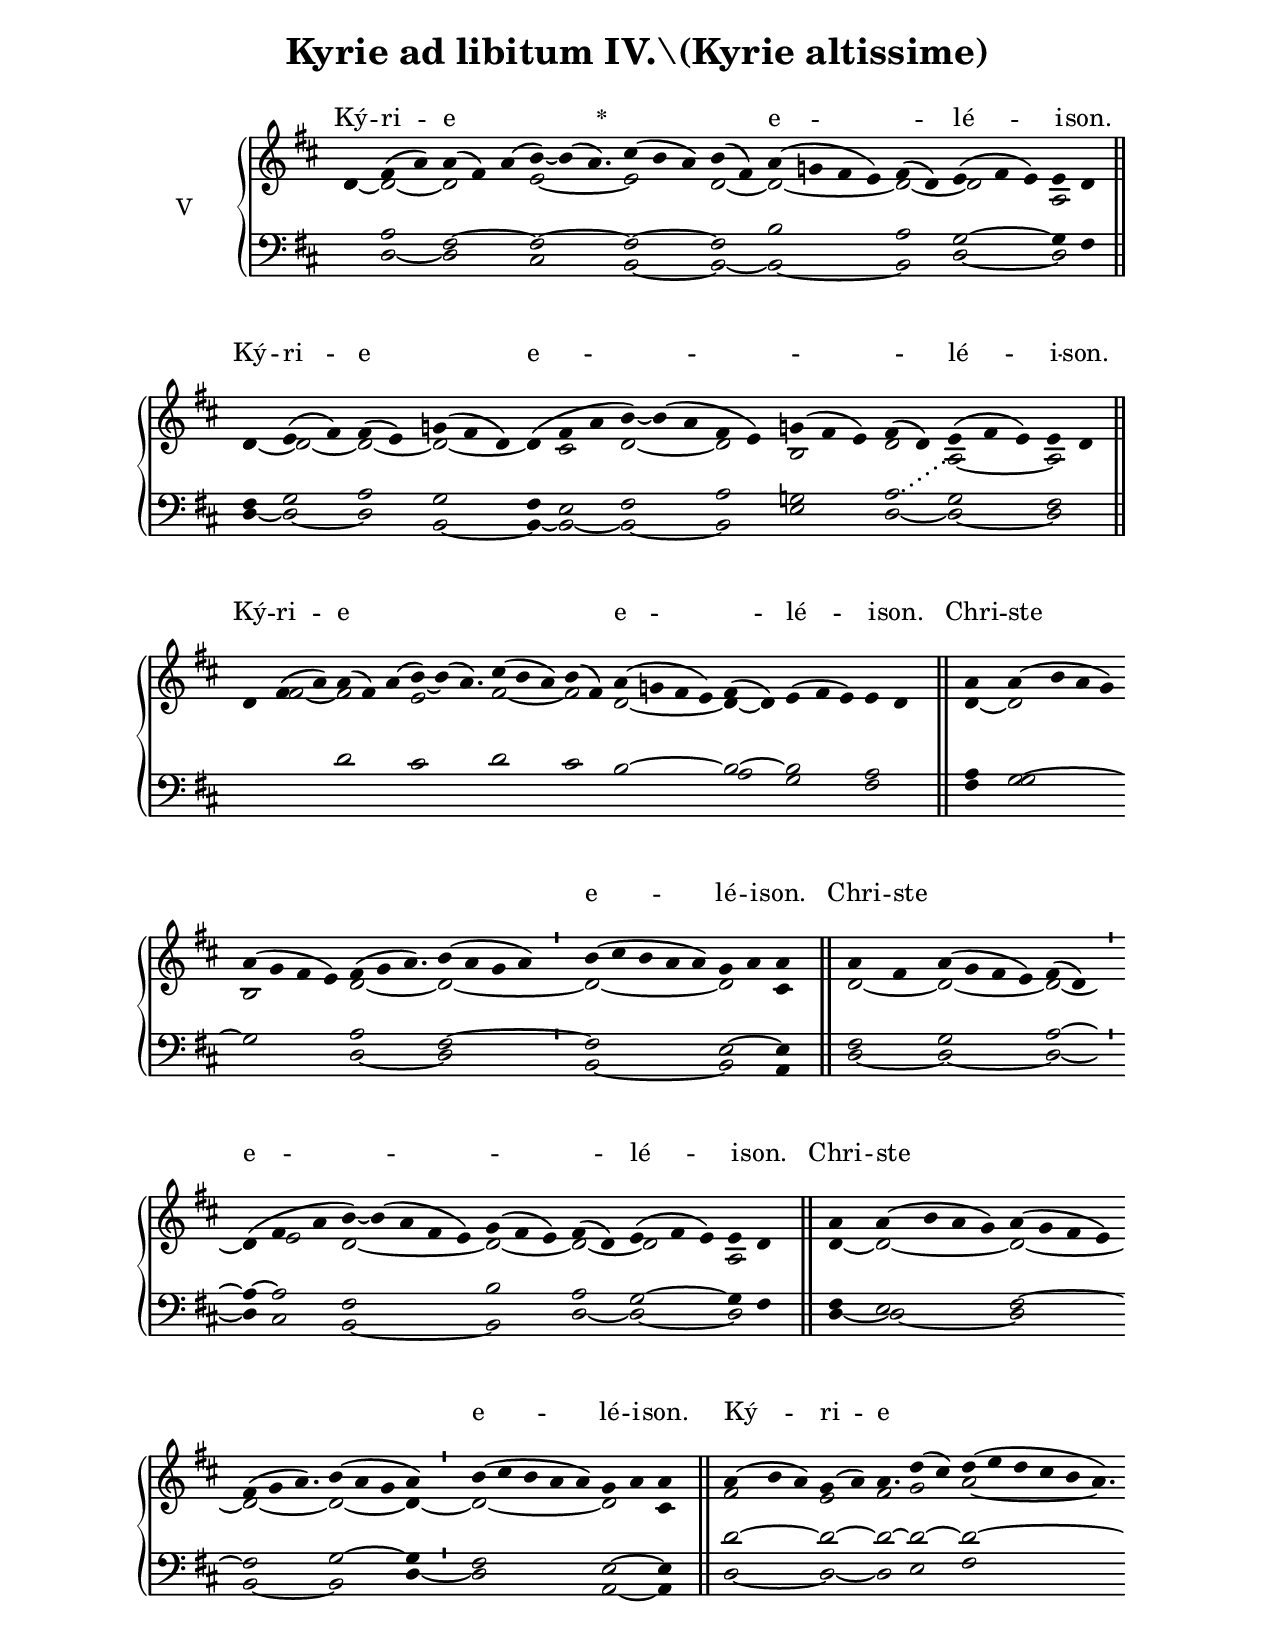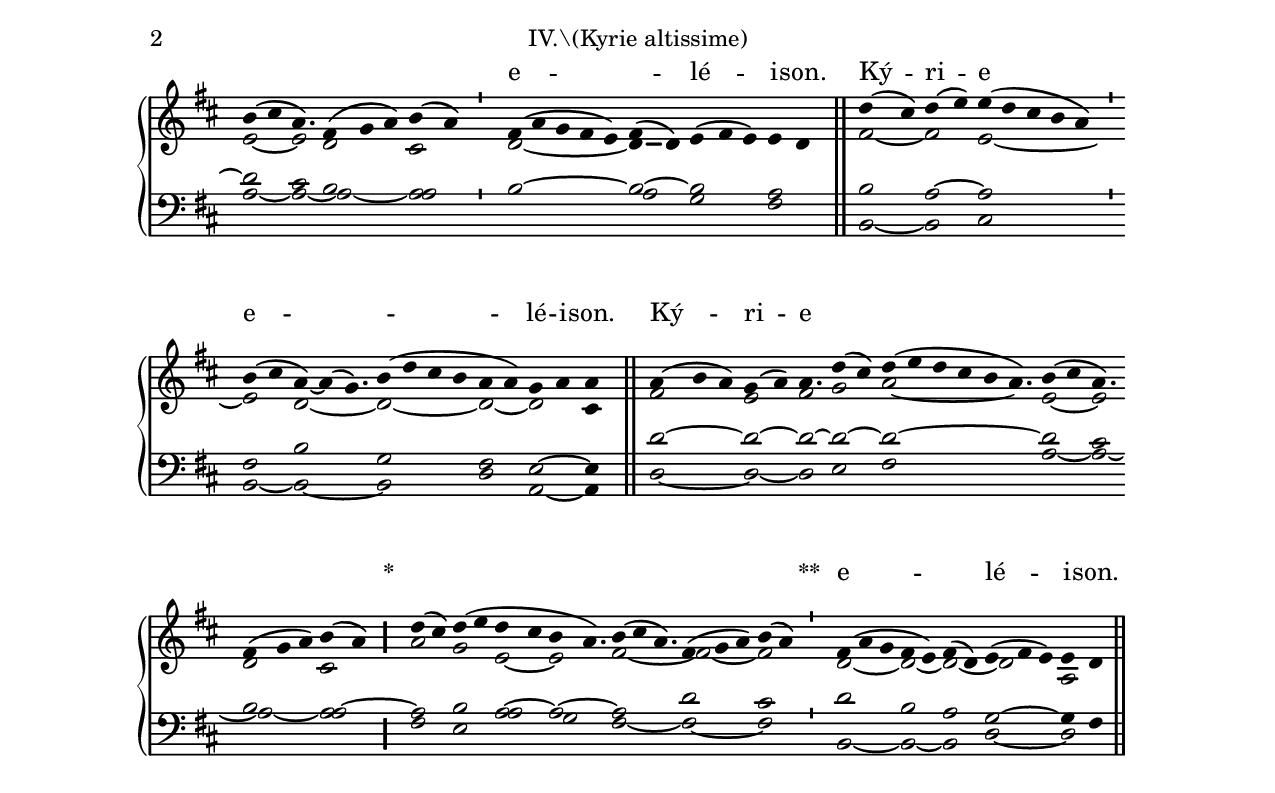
\version "2.18"
\include "gregorian.ly"
\include "noh2.ily"

%Page reference: page v.128
%(volume.page)

global = {
 \key d \major
 \cadenzaOn 
 \override Glissando #'thickness = #2.0
}

\header {
  title = \markup \center-column {"Kyrie ad libitum IV.\\(Kyrie altissime)" \vspace #1 }
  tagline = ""
  composer = ""
}

\paper {
 #(include-special-characters)
  oddHeaderMarkup = \markup \fill-line {
    \line {}
    \center-column {
      \on-the-fly #first-page     " "
      \on-the-fly #not-first-page "IV.\\(Kyrie altissime)"
    }
    \line { \on-the-fly #print-page-number-check-first \fromproperty #'page:page-number-string }
  }
  evenHeaderMarkup = \markup \fill-line {
    \line { \on-the-fly #print-page-number-check-first \fromproperty #'page:page-number-string }
    \center-column { "IV.\\(Kyrie altissime)" }
    \line {}
  }
}

chantText = \lyricmode {
Ký -- ri -- e _ 
\set stanza = " * " _ _ e -- _ lé -- i -- son. 
Ký -- ri -- e _ e -- _ _ lé -- i -- son. 
Ký -- ri -- e _ _ _ e -- _ lé -- i -- son. 
Chri -- ste _ _ _ e -- lé -- i -- son. 
Chri -- ste _ _ e -- _ _ lé -- i -- son. 
Chri -- ste _ _ _ e -- lé -- i -- son. 
Ký -- ri -- e _ _ _ _ _ e -- _ lé -- i -- son. 
Ký -- ri -- e e -- _ lé -- i -- son. 
Ký -- ri -- e _ _ _ _ _ 
\set stanza = " * " 
_ _ _ _ _ 
\set stanza = " ** "  e -- _ lé -- i -- son. }

chantMusic = {
\tieDown   d'4 fis'4 ( a'4) a'4 ( fis'4) a'4 ( b'4) ~ b'4 ( a'4.) cis''4 ( b'4 a'4) b'4 ( fis'4)  a'4 ( g'!4 fis'4 e'4) fis'4 ( d'4) e'4 ( fis'4 e'4) e'4 d'4 \finalis
 \forceBreak
 d'4 e'4 ( fis'4)  fis'4 ( e'4) g'!4 ( fis'4 d'4)  d'4 ( fis'4 a'4 b'4) ~ b'4 ( a'4 fis'4 e'4) g'!4 ( fis'4 e'4) fis'4 ( d'4) e'4 ( fis'4 e'4) e'4 d'4 \finalis
 \forceBreak
 d'4 fis'4 ( a'4) a'4 ( fis'4) a'4 ( b'4) ~ b'4 ( a'4.) cis''4 ( b'4 a'4) b'4 ( fis'4)  a'4 ( g'!4 fis'4 e'4) fis'4 ( d'4) e'4 ( fis'4 e'4) e'4 d'4 \finalis
 a'4  a'4 ( b'4 a'4 g'4) \forceBreak
 a'4 ( g'4 fis'4 e'4) fis'4 ( g'4 a'4.) b'4 ( a'4 g'4 a'4) \divisioMinima
 b'4 ( cis''4 b'4 a'4 a'4)  g'4 a'4 a'4 \finalis
 a'4  fis'4 a'4 ( g'4 fis'4 e'4) fis'4 ( d'4) \divisioMinima
 \forceBreak
  d'4 ( fis'4 a'4 b'4) ~ b'4 ( a'4 fis'4 e'4) g'4 ( fis'4 e'4) fis'4 ( d'4) e'4 ( fis'4 e'4) e'4 d'4 \finalis
 a'4  a'4 ( b'4 a'4 g'4) a'4 ( g'4 fis'4 e'4) \forceBreak
 fis'4 ( g'4 a'4.) b'4 ( a'4 g'4 a'4) \divisioMinima
 b'4 ( cis''4 b'4 a'4 a'4)  g'4 a'4 a'4 \finalis
 a'4 ( b'4 a'4)  g'4 ( a'4) a'4. d''4 ( cis''4) d''4 ( e''4 d''4 cis''4 b'4 a'4.) \forceBreak
 b'4 ( cis''4 a'4.) fis'4 ( g'4 a'4) b'4 ( a'4) \divisioMinima
  fis'4 ( a'4 g'4 fis'4 e'4) fis'4 ( d'4) e'4 ( fis'4 e'4) e'4 d'4 \finalis
 d''4 ( cis''4) d''4 ( e''4) e''4 ( d''4 cis''4 b'4 a'4) \divisioMinima
 \forceBreak
  b'4 ( cis''4 a'4) ~ a'4 ( g'4.) b'4 ( d''4 cis''4 b'4 a'4 a'4) g'4 a'4 a'4 \finalis
 a'4 ( b'4 a'4)  g'4 ( a'4) a'4. d''4 ( cis''4) d''4 ( e''4 d''4 cis''4 b'4 a'4.) b'4 ( cis''4 a'4.) \forceBreak
 fis'4 ( g'4 a'4) b'4 ( a'4) \divisioMaior
 d''4 ( cis''4) d''4 ( e''4 d''4 cis''4 b'4 a'4.)  b'4 ( cis''4 a'4.) fis'4 ( g'4 a'4) b'4 ( a'4) \divisioMinima
  fis'4 ( a'4 g'4 fis'4 e'4) fis'4 ( d'4) e'4 ( fis'4 e'4) e'4 d'4 \finalis

}

altoMusic = {
d'4 ~ d'2 ~ d'2*3/2 e'2*7/4 ~ e'2*3/2 d'2 ~ d'2*4/2 ~ d'2 ~ d'2*3/2 a2 \finalis
d'4 ~ d'2 ~ d'2 ~ d'2*3/2 ~ d'4 cis'2 d'2*3/2 ~ d'2 b2*3/2 d'2 a2*3/2 ~ a2 \finalis
r4 fis'2 ~ fis'2*3/2 e'2*7/4 fis'2*3/2 ~ fis'2 d'2*4/2 ~ d'4 ~ d'4 r2*5/2 \finalis
d'4 ~ d'2*4/2 b2*4/2 d'2*7/4 ~ d'2*4/2 ~ \divisioMinima
d'2*5/2 ~ d'2 cis'4 \finalis
d'2 ~ d'2*4/2 ~ d'2 ~ d'4 e'2 d'2*5/2 ~ d'2*3/2 ~ d'2 ~ d'2*3/2 a2 \finalis
d'4 ~ d'2*4/2 ~ d'2*4/2 ~ d'2*7/4 ~ d'2*3/2 ~ d'4 ~ \divisioMinima
d'2*5/2 ~ d'2 cis'4 \finalis
fis'2*3/2 e'2 fis'2*3/4 g'2 a'2*10/4 ~ a'4. e'2 ~ e'2*3/4 d'2*3/2 cis'2 d'2*5/2 ~ d'4 -\tweak Glissando.Y-offset #-0.8 \glissando d'4 r2*5/2 \finalis
fis'2 ~ fis'2 e'2*5/2 ~ e'2 d'2*7/4 ~ d'2*4/2 ~ d'2 ~ d'2 cis'4 \finalis
fis'2*3/2 e'2 fis'2*3/4 g'2 a'2*10/4 ~ a'4. e'2 ~ e'2*3/4 d'2*3/2 cis'2 \divisioMaior
a'2 g'2 e'2 ~ e'2*5/4 fis'2*7/4 ~ fis'2*3/2 ~ fis'2 d'2*3/2 ~ d'2 ~ d'2 ~ d'2*3/2 a2 \finalis
}

tenorMusic = {
r4 a2 fis2*3/2 ~ fis2*7/4 ~ fis2*3/2 ~ fis2 b2*4/2 a2 g2*3/2 ~ g4 fis4 \finalis
fis4 g2 a2 g2*3/2 fis4 e2 fis2*3/2 a2 g!2*3/2 a2 g2*3/2 fis2 \finalis
r4 r2 d'2*3/2 cis'2*7/4 d'2*3/2 cis'2 b2*4/2 ~ b2 ~ b2*3/2 a2 \finalis
a4 g2*4/2 ~ g2*4/2 a2*7/4 fis2*4/2 ~ \divisioMinima
fis2*5/2 e2 ~ e4 \finalis
fis2 g2*4/2 a2 ~ \divisioMinima
a4 ~ a2 fis2*5/2 b2*3/2 a2 g2*3/2 ~ g4 fis4 \finalis
fis4 e2*4/2 fis2*4/2 ~ fis2*7/4 g2*3/2 ~ g4 \divisioMinima
fis2*5/2 e2 ~ e4 \finalis
d'2*3/2 ~ d'2 ~ d'2*3/4 ~ d'2 ~ d'2*13/4 ~ d'2 cis'2*3/4 b2*3/2 \shiftRight a2 \divisioMinima
b2*5/2 ~ b2 ~ b2*3/2 a2 \finalis
b2 a2 ~ a2*5/2 \divisioMinima
fis2 b2*7/4 g2*4/2 fis2 e2 ~ e4 \finalis
d'2*3/2 ~ d'2 ~ d'2*3/4 ~ d'2 ~ d'2*13/4 ~ d'2 cis'2*3/4 b2*3/2 \shiftRight a2 ~ \divisioMaior
a2 b2 a2 ~ a2*5/4 ~ a2*7/4 d'2*3/2 cis'2 \divisioMinima
d'2*3/2 b2 a2 g2*3/2 ~ g4 fis4 \finalis
}

bassMusic = {
r4 d2 ~ d2*3/2 cis2*7/4 b,2*3/2 ~ b,2 ~ b,2*4/2 ~ b,2 d2*3/2 ~ d2 \finalis
d4 ~ d2 ~ d2 b,2*3/2 ~ b,4 ~ b,2 ~ b,2*3/2 ~ b,2 e2*3/2 d2 ~ d2*3/2 ~ d2 \finalis
r4 r2*35/4 a2 g2*3/2 fis2 \finalis
fis4 \shiftRight g2*4/2 r2*4/2 d2*7/4 ~ d2*4/2 \divisioMinima
b,2*5/2 ~ b,2 a,4 \finalis
d2 ~ d2*4/2 ~ d2 ~ d4 cis2 b,2*5/2 ~ b,2*3/2 d2 ~ d2*3/2 ~ d2 \finalis
d4 ~ d2*4/2 ~ d2*4/2 b,2*7/4 ~ b,2*3/2 d4 ~ \divisioMinima
d2*5/2 a,2 ~ a,4 \finalis
d2*3/2 ~ d2 ~ d2*3/4 e2 fis2*13/4 a2 ~ a2*3/4 ~ a2*3/2 ~ a2 r2*5/2 a2 g2*3/2 fis2 \finalis
b,2 ~ b,2 cis2*5/2 b,2 ~ b,2*7/4 ~ b,2*4/2 d2 a,2 ~ a,4 \finalis
d2*3/2 ~ d2 ~ d2*3/4 e2 fis2*13/4 a2 ~ a2*3/4 ~ a2*3/2 ~ a2 \divisioMaior
fis2 e2 \shiftRight a2 g2*5/4 fis2*7/4 ~ fis2*3/2 ~ fis2 b,2*3/2 ~ b,2 ~ b,2 d2*3/2 ~ d2 \finalis
}

voiceLines = {
\voiceLineStyle


s2*89/4
\allowVoiceLineBreak
\voiceLine "down" "up" a2*2/2 a2*1/2


}

\score{
  <<
    \new GrandStaff <<
      \set GrandStaff.autoBeaming = ##f
      \set GrandStaff.instrumentName = \markup \center-column {
        "V"
      }
      \new Staff = up <<
        \new Voice = "chant" {
          \voiceOne \global \chantMusic
        }
        \new Voice {
          \voiceTwo \global \altoMusic
        }
      >>

      \new Staff = down <<
        \clef bass
        \new Voice {
          \voiceOne \global \tenorMusic
        }
        \new Voice {
          \voiceTwo \global \bassMusic
        }
	\new Voice {
        \voiceThree \global \voiceLines
        }
      >>
    >>
    \new Lyrics \lyricsto chant {
      \chantText
    }
  >>
  \layout{
  }
  \midi{
    \tempo 4 = 125
  }
}
